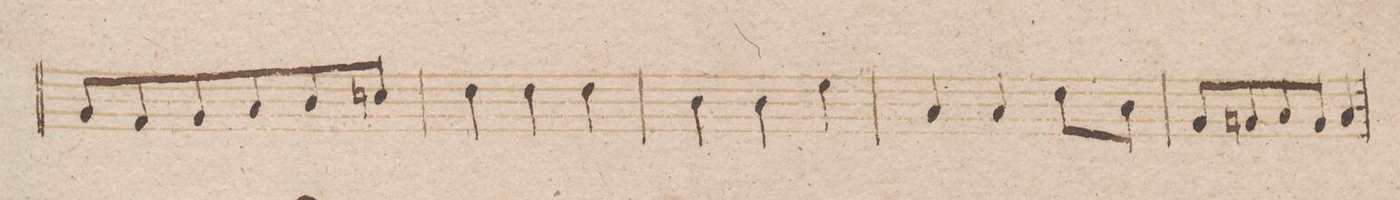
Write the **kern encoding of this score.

**kern	**dynam
*I"Trombono	*
*clefF4	*
*k[b-]	*
*met(c|)	*
*M3/4	*
8BB-/L	.
8AA/	.
8BB-/	.
8C/	.
8D/	.
8En/J	.
=138	=138
4F\	.
4F\	.
4F\	.
=139	=139
4D\	.
4D\	.
4G\	.
=140	=140
4C/	.
4C/	.
8F\L	.
8D\J	.
=141	=141
8BB-/L	.
8BBn/	.
8C/	.
8BB/J	.
4C/	.
=142	=142
*-	*-
